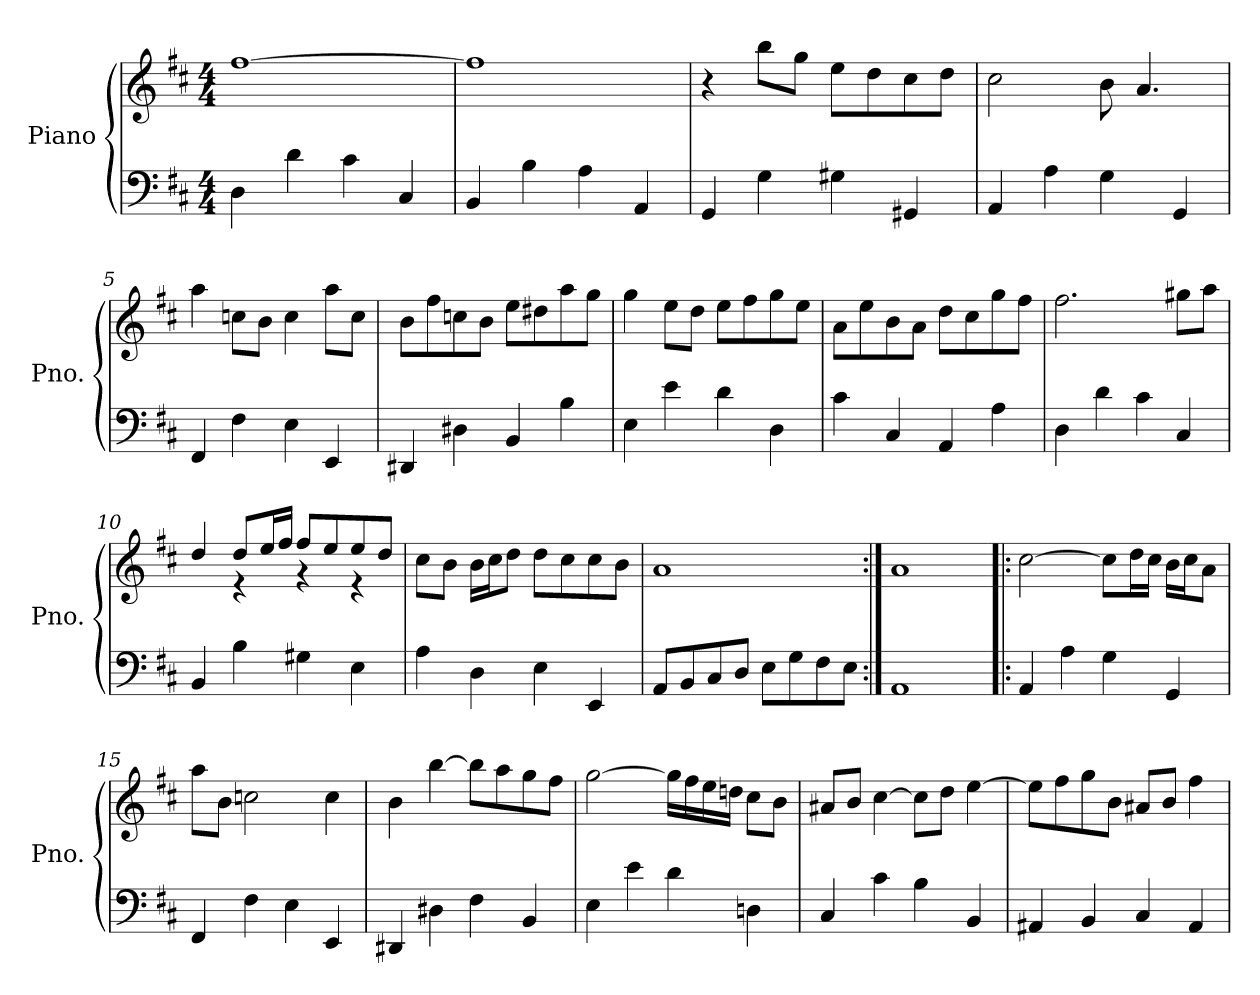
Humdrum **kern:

**kern	**kern
*part1	*part1
*staff2	*staff1
*I"Piano	*
*I'Pno.	*
*clefF4	*clefG2
*k[f#c#]	*k[f#c#]
*M4/4	*M4/4
*MM60	*MM60
=1	=1
4D\	[1ff#
4d\	.
4c#\	.
4C#/	.
=2	=2
4BB/	1ff#]
4B\	.
4A\	.
4AA/	.
=3	=3
4GG/	4r
4G\	8bb\L
.	8gg\J
4G#X\	8ee\L
.	8dd\
4GG#X/	8cc#\
.	8dd\J
=4	=4
4AA/	2cc#\
4A\	.
4G\	8b\
.	4.a/
4GG/	.
!!LO:LB:g=z
=5	=5
4FF#/	4aa\
4F#\	8ccn\L
.	8b\J
4E\	4cc\
4EE/	8aa\L
.	8cc\J
=6	=6
4DD#X/	8b\L
.	8ff#\
4D#X\	8ccn\
.	8b\J
4BB/	8ee\L
.	8dd#X\
4B\	8aa\
.	8gg\J
!!LO:LB:g=z
=7	=7
4E\	4gg\
4e\	8ee\L
.	8dd\J
4d\	8ee\L
.	8ff#\
4D\	8gg\
.	8ee\J
=8	=8
4c#\	8a\L
.	8ee\
4C#/	8b\
.	8a\J
4AA/	8dd\L
.	8cc#\
4A\	8gg\
.	8ff#\J
!!LO:LB:g=z
=9	=9
4D\	2.ff#\
4d\	.
4c#\	.
4C#/	8gg#X\L
.	8aa\J
=10	=10
*	*^
4BB/	4dd/	4ryy
4B\	8dd/L	4r
.	16ee/L	.
.	16ff#/JJ	.
4G#X\	8ff#/L	4r
.	8ee/	.
4E\	8ee/	4r
.	8dd/J	.
*	*v	*v
!!LO:LB:g=z
=11	=11
4A\	8cc#\L
.	8b\J
4D\	16b\LL
.	16cc#\J
.	8dd\J
4E\	8dd\L
.	8cc#\
4EE/	8cc#\
.	8b\J
=12	=12
8AA/L	1a
8BB/	.
8C#/	.
8D/J	.
8E\L	.
8G\	.
8F#\	.
8E\J	.
=13:|!	=13:|!
1AA	1a
!!LO:PB:g=z
=14!|:	=14!|:
4AA/	[2cc#\
4A\	.
4G\	8cc#\L]
.	16dd\L
.	16cc#\JJ
4GG/	16b\LL
.	16cc#\J
.	8a\J
=15	=15
4FF#/	8aa\L
.	8b\J
4F#\	2ccn\
4E\	.
4EE/	4cc\
!!LO:LB:g=z
=16	=16
4DD#X/	4b\
4D#X\	[4bb\
4F#\	8bb\L]
.	8aa\
4BB/	8gg\
.	8ff#\J
=17	=17
4E\	[2gg\
4e\	.
4d\	16gg\LL]
.	16ff#\
.	16ee\
.	16ddn\JJ
4Dn\	8cc#\L
.	8b\J
!!LO:LB:g=z
=18	=18
4C#/	8a#X/L
.	8b/J
4c#\	[4cc#\
4B\	8cc#\L]
.	8dd\J
4BB/	[4ee\
=19	=19
4AA#X/	8ee\L]
.	8ff#\
4BB/	8gg\
.	8b\J
4C#/	8a#X/L
.	8b/J
4AA#/	4ff#\
=	=
*-	*-
